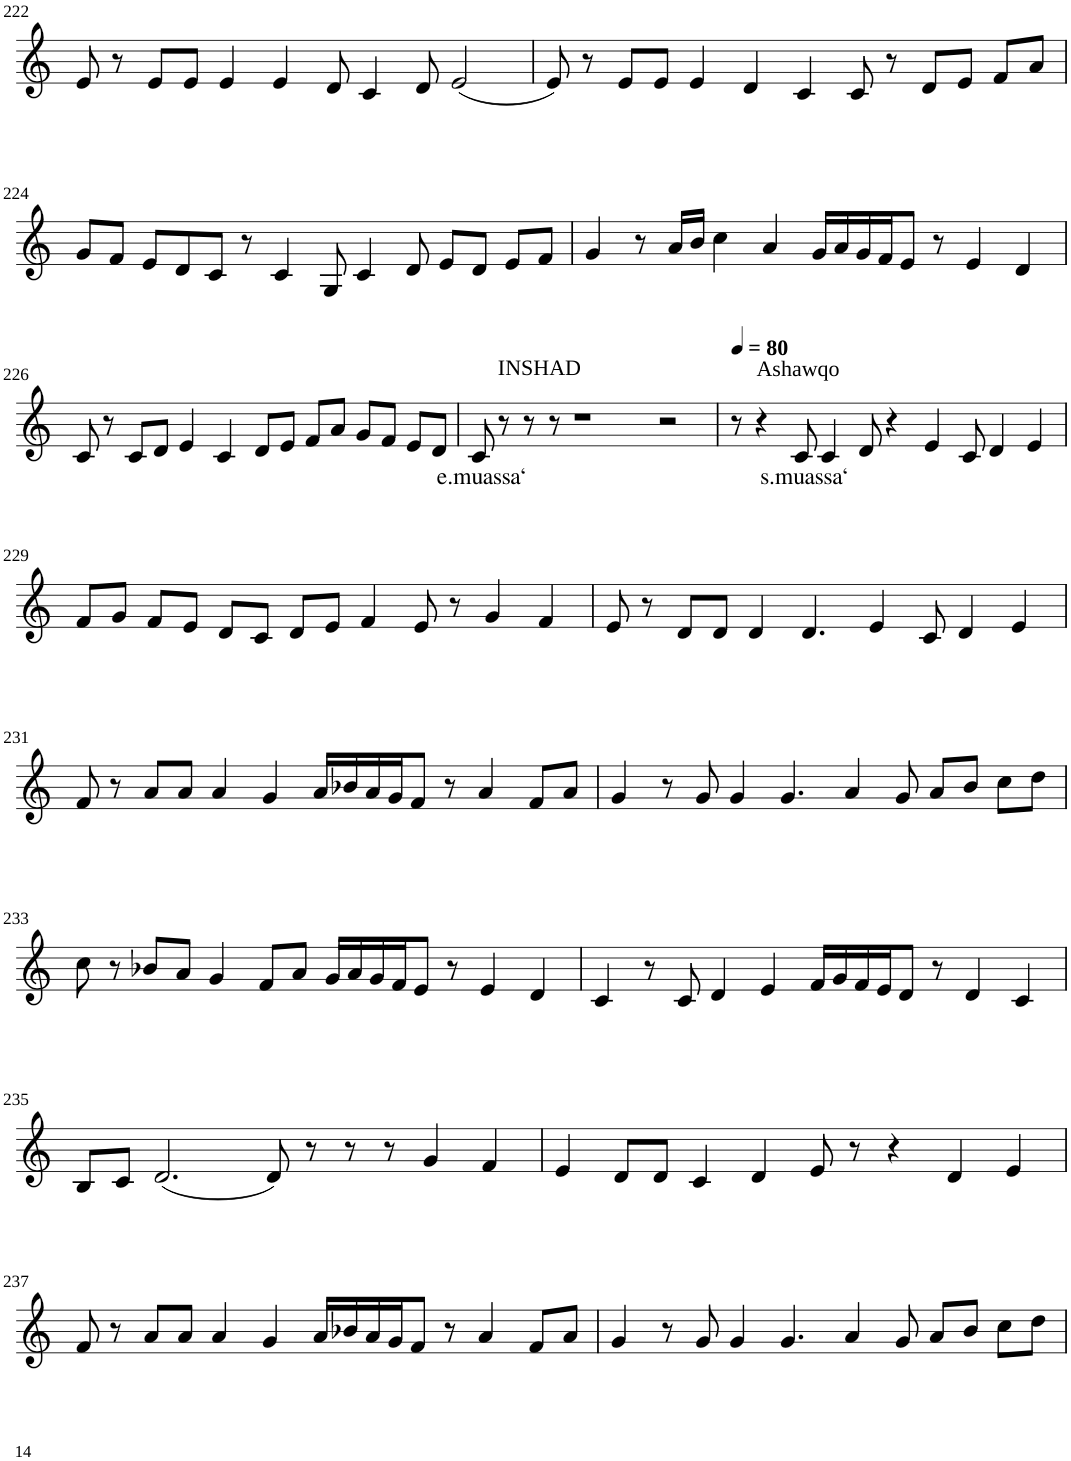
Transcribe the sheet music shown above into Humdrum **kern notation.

**kern	**text
*part1	*part1
*staff1	*staff1
*I"Violin	*
!!LO:PB:g=z
*clefG2	*
*k[]	*
*M8/4	*
=222	=222
8e/	.
8r	.
8e/L	.
8e/J	.
4e/	.
4e/	.
8d/	.
4c/	.
8d/	.
(2e/	.
=223	=223
8e/)	.
8r	.
8e/L	.
8e/J	.
4e/	.
4d/	.
4c/	.
8c/	.
8r	.
8d/L	.
8e/J	.
8f/L	.
8a/J	.
!!LO:LB:g=z
=224	=224
8g/L	.
8f/J	.
8e/L	.
8d/	.
8c/J	.
8r	.
4c/	.
8G/	.
4c/	.
8d/	.
8e/L	.
8d/J	.
8e/L	.
8f/J	.
=225	=225
4g/	.
8r	.
16a/LL	.
16b/JJ	.
4cc\	.
4a/	.
16g/LL	.
16a/	.
16g/	.
16f/J	.
8e/J	.
8r	.
4e/	.
4d/	.
!!LO:LB:g=z
=226	=226
8c/	.
8r	.
8c/L	.
8d/J	.
4e/	.
4c/	.
8d/L	.
8e/J	.
8f/L	.
8a/J	.
8g/L	.
8f/J	.
8e/L	.
8d/J	.
=227	=227
!	!LO:LY:b
8c/	e.muassa‘
!LO:TX:a:t=INSHAD	!
8r	.
8r	.
8r	.
1r	.
2r	.
=228	=228
*MM80	*
8r	.
!LO:TX:a:t=Ashawqo	!
4r	.
!	!LO:LY:b
8c/	s.muassa‘
4c/	.
8d/	.
4r	.
4e/	.
8c/	.
4d/	.
4e/	.
!!LO:LB:g=z
=229	=229
8f/L	.
8g/J	.
8f/L	.
8e/J	.
8d/L	.
8c/J	.
8d/L	.
8e/J	.
4f/	.
8e/	.
8r	.
4g/	.
4f/	.
=230	=230
8e/	.
8r	.
8d/L	.
8d/J	.
4d/	.
4.d/	.
4e/	.
8c/	.
4d/	.
4e/	.
!!LO:LB:g=z
=231	=231
8f/	.
8r	.
8a/L	.
8a/J	.
4a/	.
4g/	.
16a/LL	.
16b-X/	.
16a/	.
16g/J	.
8f/J	.
8r	.
4a/	.
8f/L	.
8a/J	.
=232	=232
4g/	.
8r	.
8g/	.
4g/	.
4.g/	.
4a/	.
8g/	.
8a/L	.
8b/J	.
8cc\L	.
8dd\J	.
!!LO:LB:g=z
=233	=233
8cc\	.
8r	.
8b-X/L	.
8a/J	.
4g/	.
8f/L	.
8a/J	.
16g/LL	.
16a/	.
16g/	.
16f/J	.
8e/J	.
8r	.
4e/	.
4d/	.
=234	=234
4c/	.
8r	.
8c/	.
4d/	.
4e/	.
16f/LL	.
16g/	.
16f/	.
16e/J	.
8d/J	.
8r	.
4d/	.
4c/	.
!!LO:LB:g=z
=235	=235
8B/L	.
8c/J	.
(2.d/	.
8d/)	.
8r	.
8r	.
8r	.
4g/	.
4f/	.
=236	=236
4e/	.
8d/L	.
8d/J	.
4c/	.
4d/	.
8e/	.
8r	.
4r	.
4d/	.
4e/	.
!!LO:LB:g=z
=237	=237
8f/	.
8r	.
8a/L	.
8a/J	.
4a/	.
4g/	.
16a/LL	.
16b-X/	.
16a/	.
16g/J	.
8f/J	.
8r	.
4a/	.
8f/L	.
8a/J	.
=238	=238
4g/	.
8r	.
8g/	.
4g/	.
4.g/	.
4a/	.
8g/	.
8a/L	.
8b/J	.
8cc\L	.
8dd\J	.
=	=
*-	*-
